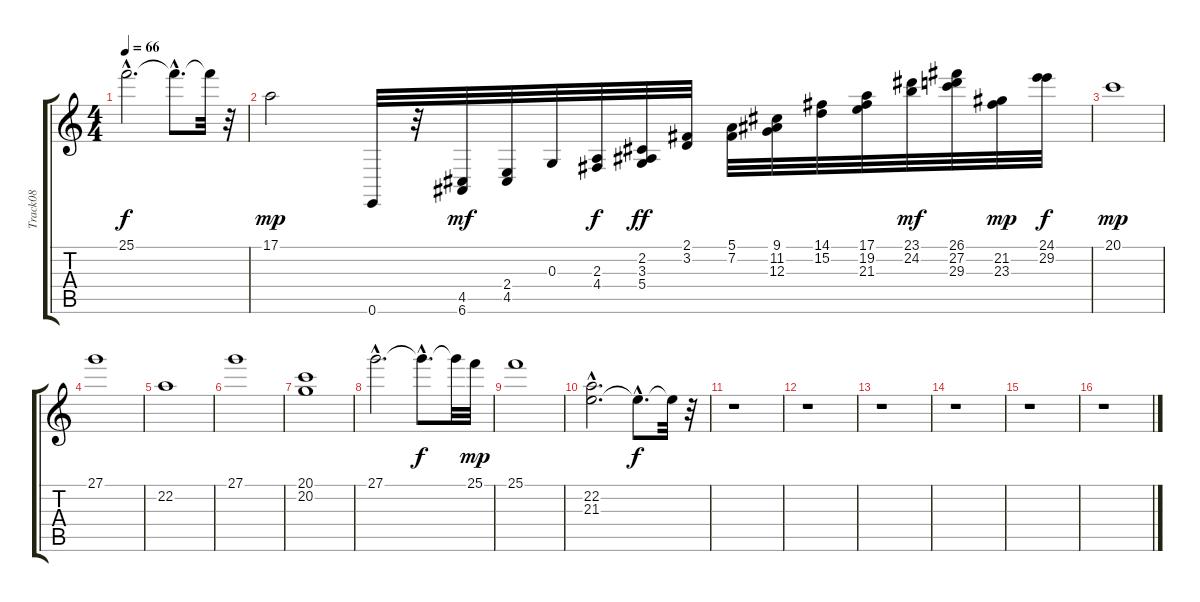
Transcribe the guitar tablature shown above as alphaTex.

\track ("Track08" "Track08") {instrument acousticgrandpiano}
\staff {score tabs}
\tuning (E4 B3 G3 D3 A2 E2) {hide}
\ts (4 4)
\tempo 66
\clef g2
\ks c
25.1{hac t}.2{d dy f} 25.1{hac t}.8{d} 25.1{t}.32 r.32 |
17.1.2{dy mp} 0.6.32{balance 4 instrument fx4atmosphere} r.32 (4.5 6.6).32{dy mf} (2.4 4.5).32 0.3.32 (2.3 4.4).32{dy f} (2.2 3.3 5.4).32{dy ff} (2.1 3.2).32 (5.1 7.2).32 (9.1 11.2 12.3).32 (14.1 15.2).32 (17.1 19.2 21.3).32 (23.1 24.2).32{dy mf} (26.1 27.2 29.3).32 (21.2 23.3).32{dy mp} (24.1 29.2).32{dy f} |
20.1.1{dy mp balance 10 instrument synthstrings1} |
27.1.1 |
22.2.1 |
27.1.1 |
(20.1 20.2).1 |
27.1{hac}.2{d} 27.1{hac t}.8{d dy f} 27.1{t}.32 25.1.32{dy mp} |
25.1.1 |
(22.2 21.3{hac}).2{d} 21.3{hac t}.8{d dy f} 21.3{t}.32 r.32 |
r.1 |
r.1 |
r.1 |
r.1 |
r.1 |
r.1
